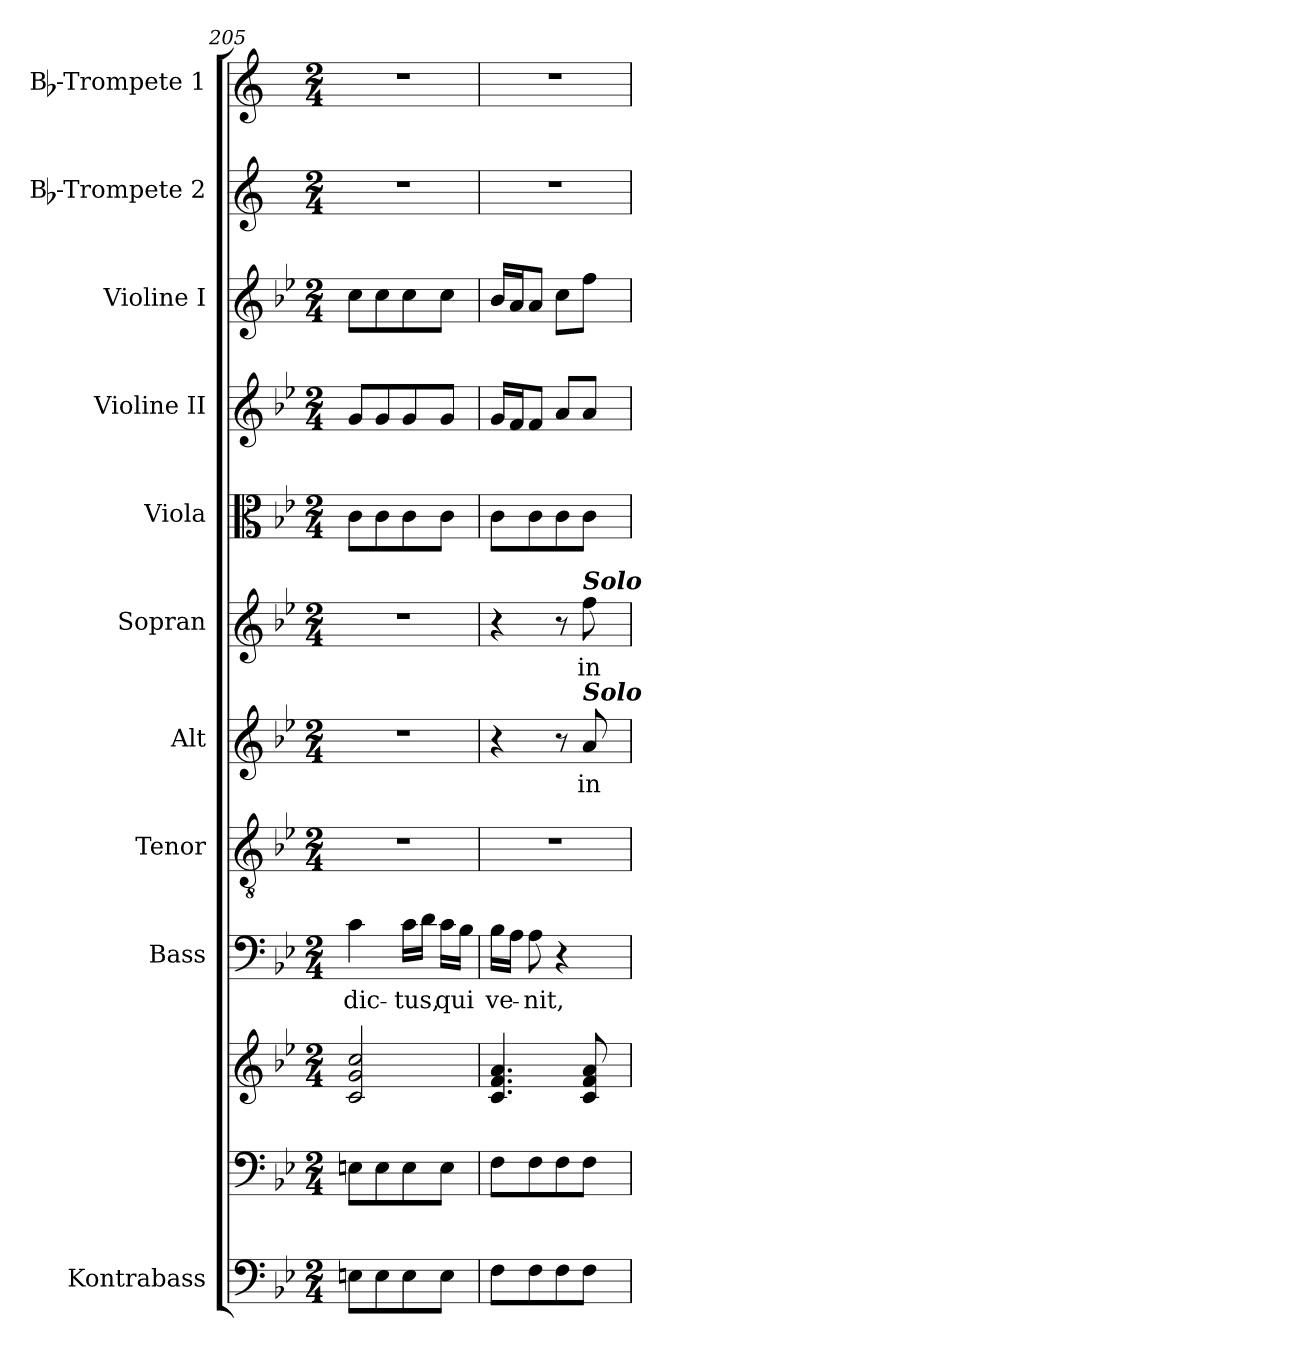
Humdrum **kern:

**kern	**kern	**kern	**kern	**text	**kern	**kern	**text	**kern	**text	**kern	**kern	**kern	**kern	**kern
*part11	*part10	*part10	*part9	*part9	*part8	*part7	*part7	*part6	*part6	*part5	*part4	*part3	*part2	*part1
*staff12	*staff11	*staff10	*staff9	*staff9	*staff8	*staff7	*staff7	*staff6	*staff6	*staff5	*staff4	*staff3	*staff2	*staff1
*I"Kontrabass	*	*	*I"Bass	*	*I"Tenor	*I"Alt	*	*I"Sopran	*	*I"Viola	*I"Violine II	*I"Violine I	*I"Bb-Trompete 2	*I"Bb-Trompete 1
*I'Kb.	*	*	*I'B.	*	*I'T.	*I'A.	*	*I'S.	*	*I'Vla.	*I'Vl. II	*I'Vl. I	*I'Bb Trp. 2	*I'Bb Trp. 1
!!LO:PB:g=z
*clefF4	*clefF4	*clefG2	*clefF4	*	*clefGv2	*clefG2	*	*clefG2	*	*clefC3	*clefG2	*clefG2	*clefG2	*clefG2
*ITrd7c12	*	*	*	*	*	*	*	*	*	*	*	*	*ITrd1c2	*ITrd1c2
*k[b-e-]	*k[b-e-]	*k[b-e-]	*k[b-e-]	*	*k[b-e-]	*k[b-e-]	*	*k[b-e-]	*	*k[b-e-]	*k[b-e-]	*k[b-e-]	*k[b-e-]	*k[b-e-]
*B-:	*B-:	*B-:	*B-:	*	*B-:	*B-:	*	*B-:	*	*B-:	*B-:	*B-:	*B-:	*B-:
*M2/4	*M2/4	*M2/4	*M2/4	*	*M2/4	*M2/4	*	*M2/4	*	*M2/4	*M2/4	*M2/4	*M2/4	*M2/4
=205	=205	=205	=205	=205	=205	=205	=205	=205	=205	=205	=205	=205	=205	=205
!	!	!	!	!LO:LY:b	!	!	!	!	!	!	!	!	!	!
8EEn\L	8En\L	2c/ 2g/ 2cc/	4c\	-dic-	2r	2r	.	2r	.	8c\L	8g/L	8cc\L	2r	2r
8EE\	8E\	.	.	.	.	.	.	.	.	8c\	8g/	8cc\	.	.
!	!	!	!	!LO:LY:b	!	!	!	!	!	!	!	!	!	!
8EE\	8E\	.	16c\LL	-tus,	.	.	.	.	.	8c\	8g/	8cc\	.	.
.	.	.	16d\JJ	.	.	.	.	.	.	.	.	.	.	.
!	!	!	!	!LO:LY:b	!	!	!	!	!	!	!	!	!	!
8EE\J	8E\J	.	16c\LL	qui	.	.	.	.	.	8c\J	8g/J	8cc\J	.	.
.	.	.	16B-\JJ	.	.	.	.	.	.	.	.	.	.	.
=206	=206	=206	=206	=206	=206	=206	=206	=206	=206	=206	=206	=206	=206	=206
!	!	!	!	!LO:LY:b	!	!	!	!	!	!	!	!	!	!
8FF\L	8F\L	4.c/ 4.f/ 4.a/	16B-\LL	ve-	2r	4r	.	4r	.	8c\L	16g/LL	16b-/LL	2r	2r
.	.	.	16A\JJ	.	.	.	.	.	.	.	16f/J	16a/J	.	.
!	!	!	!	!LO:LY:b	!	!	!	!	!	!	!	!	!	!
8FF\	8F\	.	8A\	-nit,	.	.	.	.	.	8c\	8f/J	8a/J	.	.
8FF\	8F\	.	4r	.	.	8r	.	8r	.	8c\	8a/L	8cc\L	.	.
!	!	!	!	!	!	!	!	!LO:TX:a:Bi:t=Solo	!	!	!	!	!	!
!	!	!	!	!	!	!LO:TX:a:Bi:t=Solo	!	!	!	!	!	!	!	!
!	!	!	!	!	!	!	!LO:LY:b	!	!LO:LY:b	!	!	!	!	!
8FF\J	8F\J	8c/ 8f/ 8a/	.	.	.	8a/	in	8ff\	in	8c\J	8a/J	8ff\J	.	.
=	=	=	=	=	=	=	=	=	=	=	=	=	=	=
*-	*-	*-	*-	*-	*-	*-	*-	*-	*-	*-	*-	*-	*-	*-
